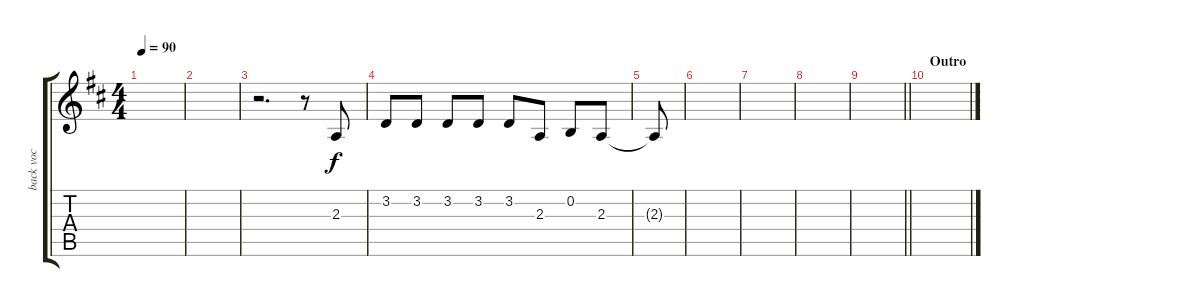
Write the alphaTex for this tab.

\track ("back voc" "back voc") {instrument baritonesax}
\staff {score tabs}
\tuning (E4 B3 G3 D3 A2 E2) {hide}
\ts (4 4)
\tempo 90
\clef g2
\ks d
|
|
r.2{d} r.8 2.3.8{dy f} |
3.2.8 3.2.8 3.2.8 3.2.8 3.2.8 2.3.8 0.2.8 2.3.8 |
2.3{t}.8 |
|
|
|
\barLineRight lightlight
|
\section ("" "Outro")
